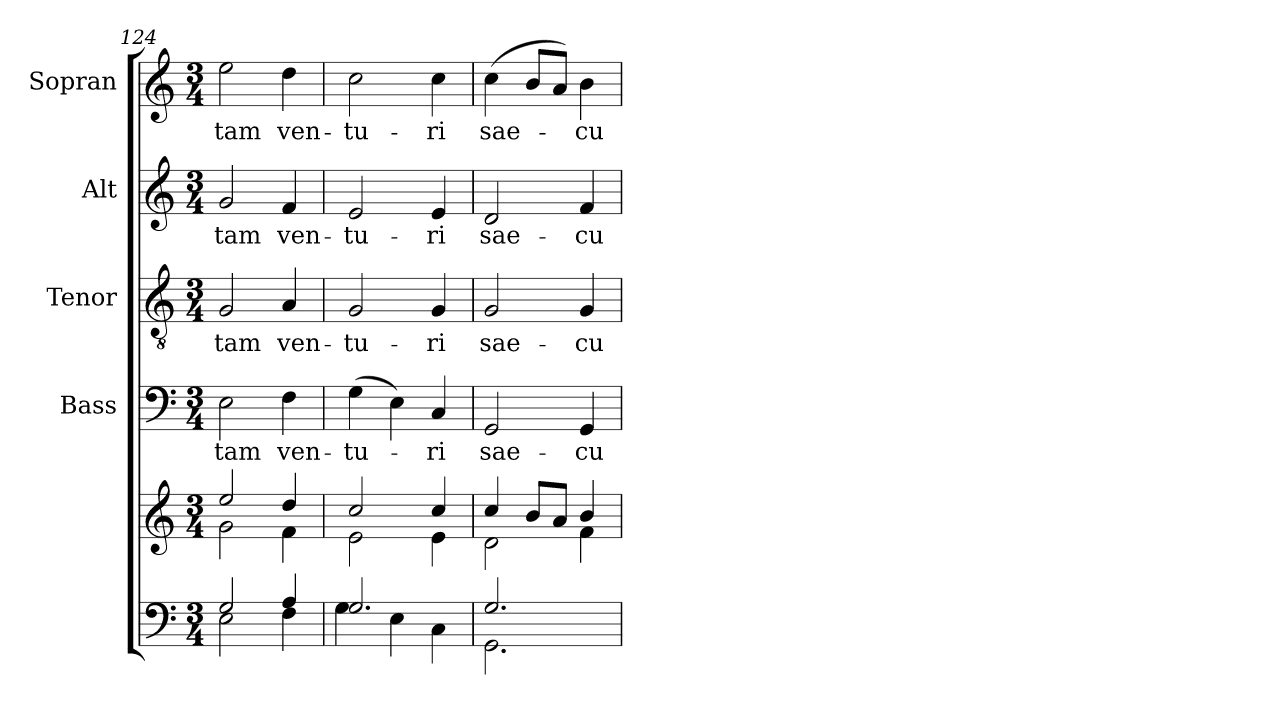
**kern	**kern	**kern	**text	**kern	**text	**kern	**text	**kern	**text
*part5	*part5	*part4	*part4	*part3	*part3	*part2	*part2	*part1	*part1
*staff6	*staff5	*staff4	*staff4	*staff3	*staff3	*staff2	*staff2	*staff1	*staff1
*	*	*I"Bass	*	*I"Tenor	*	*I"Alt	*	*I"Sopran	*
*	*	*I'B.	*	*I'T.	*	*I'A.	*	*I'S.	*
*clefF4	*clefG2	*clefF4	*	*clefGv2	*	*clefG2	*	*clefG2	*
*k[]	*k[]	*k[]	*	*k[]	*	*k[]	*	*k[]	*
*C:	*C:	*C:	*	*C:	*	*C:	*	*C:	*
*M3/4	*M3/4	*M3/4	*	*M3/4	*	*M3/4	*	*M3/4	*
=124	=124	=124	=124	=124	=124	=124	=124	=124	=124
*^	*^	*	*	*	*	*	*	*	*
!	!	!	!	!	!LO:LY:b	!	!LO:LY:b	!	!LO:LY:b	!	!LO:LY:b
2G/	2E\	2ee/	2g\	2E\	-tam	2G/	-tam	2g/	-tam	2ee\	-tam
!	!	!	!	!	!LO:LY:b	!	!LO:LY:b	!	!LO:LY:b	!	!LO:LY:b
4A/	4F\	4dd/	4f\	4F\	ven-	4A/	ven-	4f/	ven-	4dd\	ven-
=125	=125	=125	=125	=125	=125	=125	=125	=125	=125	=125	=125
!	!	!	!	!	!LO:LY:b	!	!LO:LY:b	!	!LO:LY:b	!	!LO:LY:b
2.G/	4G\	2cc/	2e\	(>4G\	-tu-	2G/	-tu-	2e/	-tu-	2cc\	-tu-
.	4E\	.	.	4E\)	.	.	.	.	.	.	.
!	!	!	!	!	!LO:LY:b	!	!LO:LY:b	!	!LO:LY:b	!	!LO:LY:b
.	4C\	4cc/	4e\	4C/	-ri	4G/	-ri	4e/	-ri	4cc\	-ri
=126	=126	=126	=126	=126	=126	=126	=126	=126	=126	=126	=126
!	!	!	!	!	!LO:LY:b	!	!LO:LY:b	!	!LO:LY:b	!	!LO:LY:b
2.G/	2.GG\	4cc/	2d\	2GG/	sae-	2G/	sae-	2d/	sae-	(>4cc\	sae-
.	.	8b/L	.	.	.	.	.	.	.	8b/L	.
.	.	8a/J	.	.	.	.	.	.	.	8a/J)	.
!	!	!	!	!	!LO:LY:b	!	!LO:LY:b	!	!LO:LY:b	!	!LO:LY:b
.	.	4b/	4f\	4GG/	-cu-	4G/	-cu-	4f/	-cu-	4b\	-cu-
*v	*v	*	*	*	*	*	*	*	*	*	*
*	*v	*v	*	*	*	*	*	*	*	*
=	=	=	=	=	=	=	=	=	=
*-	*-	*-	*-	*-	*-	*-	*-	*-	*-
